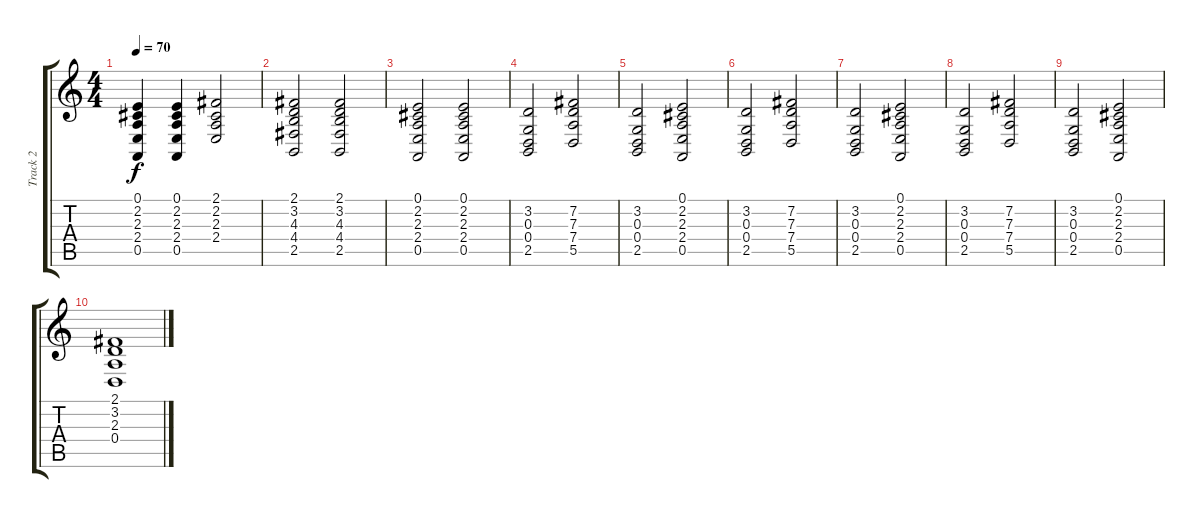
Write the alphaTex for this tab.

\track ("Track 2" "Track 2") {instrument acousticgrandpiano}
\staff {score tabs}
\tuning (E4 B3 G3 D3 A2 E2) {hide}
\ts (4 4)
\tempo 70
\clef g2
\ks c
(0.1 2.2 2.3 2.4 0.5).4{dy f} (0.1 2.2 2.3 2.4 0.5).4 (2.1 2.2 2.3 2.4).2 |
(2.1 3.2 4.3 4.4 2.5).2 (2.1 3.2 4.3 4.4 2.5).2 |
(0.1 2.2 2.3 2.4 0.5).2 (0.1 2.2 2.3 2.4 0.5).2 |
(3.2 0.3 0.4 2.5).2 (7.2 7.3 7.4 5.5).2 |
(3.2 0.3 0.4 2.5).2 (0.1 2.2 2.3 2.4 0.5).2 |
(3.2 0.3 0.4 2.5).2 (7.2 7.3 7.4 5.5).2 |
(3.2 0.3 0.4 2.5).2 (0.1 2.2 2.3 2.4 0.5).2 |
(3.2 0.3 0.4 2.5).2 (7.2 7.3 7.4 5.5).2 |
(3.2 0.3 0.4 2.5).2 (0.1 2.2 2.3 2.4 0.5).2 |
(2.1 3.2 2.3 0.4).1
